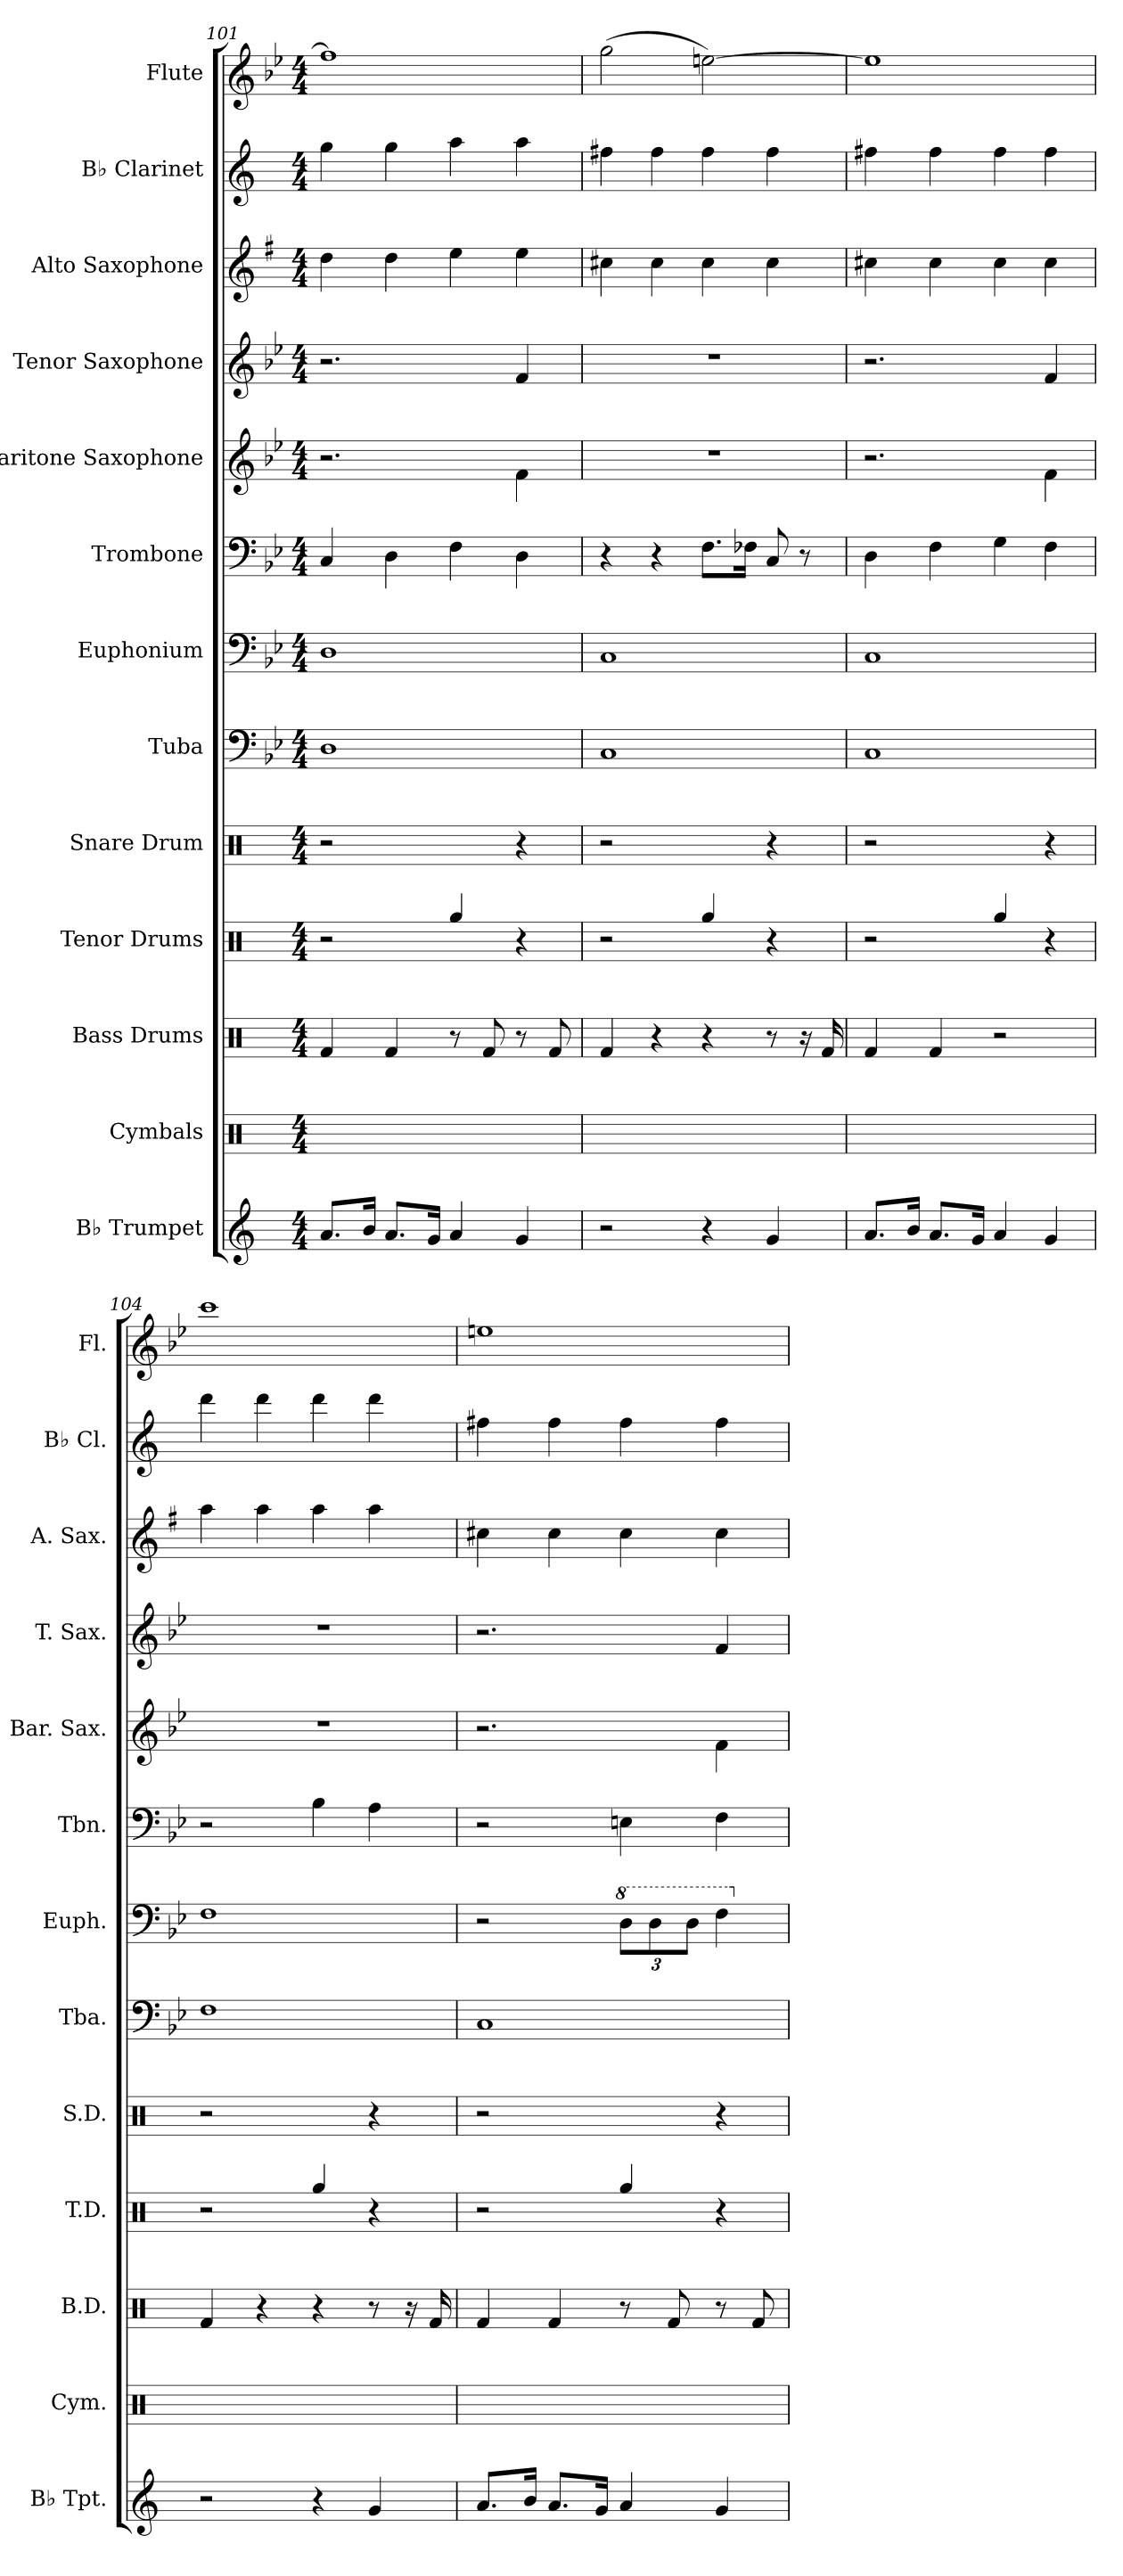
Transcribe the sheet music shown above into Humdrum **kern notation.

**kern	**kern	**kern	**kern	**kern	**kern	**kern	**kern	**kern	**kern	**kern	**kern	**kern
*part13	*part12	*part11	*part10	*part9	*part8	*part7	*part6	*part5	*part4	*part3	*part2	*part1
*staff13	*staff12	*staff11	*staff10	*staff9	*staff8	*staff7	*staff6	*staff5	*staff4	*staff3	*staff2	*staff1
*I"B♭ Trumpet	*I"Cymbals	*I"Bass Drums	*I"Tenor Drums	*I"Snare Drum	*I"Tuba	*I"Euphonium	*I"Trombone	*I"Baritone Saxophone	*I"Tenor Saxophone	*I"Alto Saxophone	*I"B♭ Clarinet	*I"Flute
*I'B♭ Tpt.	*I'Cym.	*I'B.D.	*I'T.D.	*I'S.D.	*I'Tba.	*I'Euph.	*I'Tbn.	*I'Bar. Sax.	*I'T. Sax.	*I'A. Sax.	*I'B♭ Cl.	*I'Fl.
*clefG2	*clefX	*clefX	*clefX	*clefX	*clefF4	*clefF4	*clefF4	*clefG2	*clefG2	*clefG2	*clefG2	*clefG2
*ITrd1c2	*	*	*	*	*	*	*	*ITrd12c21	*ITrd8c14	*ITrd5c9	*ITrd1c2	*
*k[b-e-]	*k[]	*k[]	*k[]	*k[]	*k[b-e-]	*k[b-e-]	*k[b-e-]	*k[b-e-]	*k[b-e-]	*k[b-e-]	*k[b-e-]	*k[b-e-]
*M4/4	*M4/4	*M4/4	*M4/4	*M4/4	*M4/4	*M4/4	*M4/4	*M4/4	*M4/4	*M4/4	*M4/4	*M4/4
=101	=101	=101	=101	=101	=101	=101	=101	=101	=101	=101	=101	=101
8.g/L	4R/	4Rf/	2r	2r	1D	1D	4C/	2.r	2.r	4f\	4ff\	1ff]
16a/Jk	.	.	.	.	.	.	.	.	.	.	.	.
8.g/L	4R/	4Rf/	.	.	.	.	4D\	.	.	4f\	4ff\	.
16f/Jk	.	.	.	.	.	.	.	.	.	.	.	.
4g/	4R/	8r	4Rgg/	4R/	.	.	4F\	.	.	4g\	4gg\	.
.	.	8Rf/	.	.	.	.	.	.	.	.	.	.
4f/	4R/	8r	4r	4r	.	.	4D\	4F\	4F/	4g\	4gg\	.
.	.	8Rf/	.	.	.	.	.	.	.	.	.	.
=102	=102	=102	=102	=102	=102	=102	=102	=102	=102	=102	=102	=102
2r	4R/	4Rf/	2r	2r	1C	1C	4r	1r	1r	4en\	4een\	(2gg\
.	4R/	4r	.	.	.	.	4r	.	.	4e\	4ee\	.
4r	4R/	4r	4Rgg/	4R/	.	.	8.F\L	.	.	4e\	4ee\	[2een\)
.	.	.	.	.	.	.	16F-X\Jk	.	.	.	.	.
4f/	4R/	8r	4r	4r	.	.	8C/	.	.	4e\	4ee\	.
.	.	16r	.	.	.	.	8r	.	.	.	.	.
.	.	16Rf/	.	.	.	.	.	.	.	.	.	.
=103	=103	=103	=103	=103	=103	=103	=103	=103	=103	=103	=103	=103
8.g/L	4R/	4Rf/	2r	2r	1C	1C	4D\	2.r	2.r	4en\	4een\	1ee]
16a/Jk	.	.	.	.	.	.	.	.	.	.	.	.
8.g/L	4R/	4Rf/	.	.	.	.	4F\	.	.	4e\	4ee\	.
16f/Jk	.	.	.	.	.	.	.	.	.	.	.	.
4g/	4R/	2r	4Rgg/	4R/	.	.	4G\	.	.	4e\	4ee\	.
4f/	4R/	.	4r	4r	.	.	4F\	4F\	4F/	4e\	4ee\	.
!!LO:PB:g=z
=104	=104	=104	=104	=104	=104	=104	=104	=104	=104	=104	=104	=104
2r	4R/	4Rf/	2r	2r	1F	1F	2r	1r	1r	4cc\	4ccc\	1ccc
.	4R/	4r	.	.	.	.	.	.	.	4cc\	4ccc\	.
4r	4R/	4r	4Rgg/	4R/	.	.	4B-\	.	.	4cc\	4ccc\	.
4f/	4R/	8r	4r	4r	.	.	4A\	.	.	4cc\	4ccc\	.
.	.	16r	.	.	.	.	.	.	.	.	.	.
.	.	16Rf/	.	.	.	.	.	.	.	.	.	.
=105	=105	=105	=105	=105	=105	=105	=105	=105	=105	=105	=105	=105
8.g/L	4R/	4Rf/	2r	2r	1C	2r	2r	2.r	2.r	4en\	4een\	1een
16a/Jk	.	.	.	.	.	.	.	.	.	.	.	.
8.g/L	4R/	4Rf/	.	.	.	.	.	.	.	4e\	4ee\	.
16f/Jk	.	.	.	.	.	.	.	.	.	.	.	.
*	*	*	*	*	*	*8va	*	*	*	*	*	*
*	*	*	*	*	*	*Xbrackettup	*	*	*	*	*	*
4g/	4R/	8r	4Rgg/	4R/	.	12d\L	4En\	.	.	4e\	4ee\	.
.	.	.	.	.	.	12d\	.	.	.	.	.	.
.	.	8Rf/	.	.	.	.	.	.	.	.	.	.
.	.	.	.	.	.	12d\J	.	.	.	.	.	.
4f/	4R/	8r	4r	4r	.	4f\	4F\	4F\	4F/	4e\	4ee\	.
.	.	8Rf/	.	.	.	.	.	.	.	.	.	.
*	*	*	*	*	*	*X8va	*	*	*	*	*	*
=	=	=	=	=	=	=	=	=	=	=	=	=
*-	*-	*-	*-	*-	*-	*-	*-	*-	*-	*-	*-	*-
